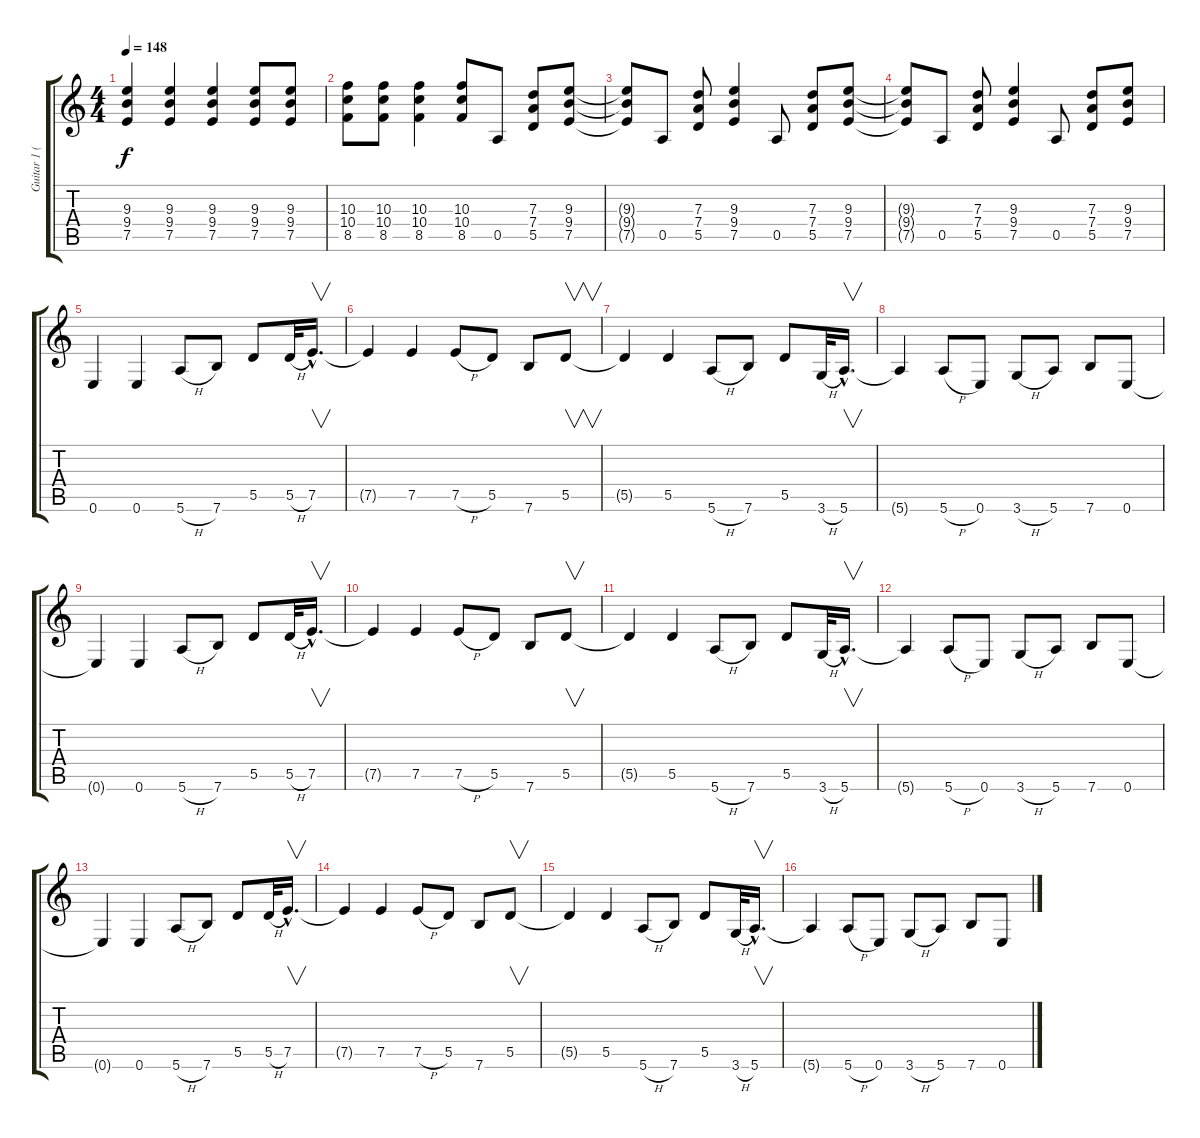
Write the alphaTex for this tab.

\track ("Guitar 1 (Dist.)" "Guitar 1 (") {instrument distortionguitar}
\staff {score tabs}
\tuning (E4 B3 G3 D3 A2 E2) {hide}
\ts (4 4)
\tempo 148
\clef g2
\ks c
(9.3 9.4 7.5).4{dy f} (9.3 9.4 7.5).4 (9.3 9.4 7.5).4 (9.3 9.4 7.5).8 (9.3 9.4 7.5).8 |
(10.3 10.4 8.5).8 (10.3 10.4 8.5).8 (10.3 10.4 8.5).4 (10.3 10.4 8.5).8 0.5.8 (7.3 7.4 5.5).8 (9.3 9.4 7.5).8 |
(9.3{t} 9.4{t} 7.5{t}).8 0.5.8 (7.3 7.4 5.5).8 (9.3 9.4 7.5).4 0.5.8 (7.3 7.4 5.5).8 (9.3 9.4 7.5).8 |
(9.3{t} 9.4{t} 7.5{t}).8 0.5.8 (7.3 7.4 5.5).8 (9.3 9.4 7.5).4 0.5.8 (7.3 7.4 5.5).8 (9.3 9.4 7.5).8 |
0.6.4 0.6.4 5.6{h}.8 7.6.8 5.5.8 5.5{h}.32 7.5{hac}.16{v d} |
7.5{t}.4 7.5.4 7.5{h}.8 5.5.8 7.6.8 5.5.8{v} |
5.5{t}.4 5.5.4 5.6{h}.8 7.6.8 5.5.8 3.6{h}.32 5.6{hac}.16{v d} |
5.6{t}.4 5.6{h}.8 0.6.8 3.6{h}.8 5.6.8 7.6.8 0.6.8 |
0.6{t}.4 0.6.4 5.6{h}.8 7.6.8 5.5.8 5.5{h}.32 7.5{hac}.16{v d} |
7.5{t}.4 7.5.4 7.5{h}.8 5.5.8 7.6.8 5.5.8{v} |
5.5{t}.4 5.5.4 5.6{h}.8 7.6.8 5.5.8 3.6{h}.32 5.6{hac}.16{v d} |
5.6{t}.4 5.6{h}.8 0.6.8 3.6{h}.8 5.6.8 7.6.8 0.6.8 |
0.6{t}.4 0.6.4 5.6{h}.8 7.6.8 5.5.8 5.5{h}.32 7.5{hac}.16{v d} |
7.5{t}.4 7.5.4 7.5{h}.8 5.5.8 7.6.8 5.5.8{v} |
5.5{t}.4 5.5.4 5.6{h}.8 7.6.8 5.5.8 3.6{h}.32 5.6{hac}.16{v d} |
5.6{t}.4 5.6{h}.8 0.6.8 3.6{h}.8 5.6.8 7.6.8 0.6.8
